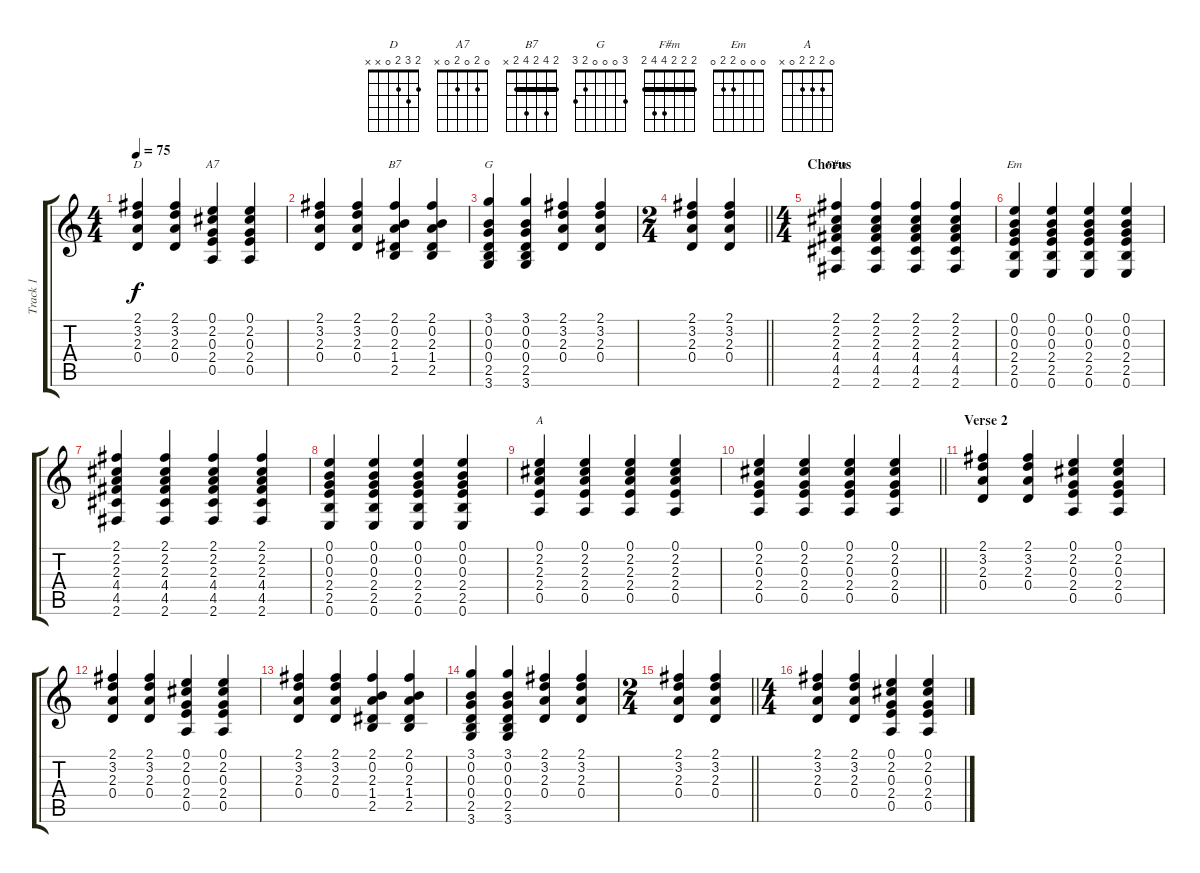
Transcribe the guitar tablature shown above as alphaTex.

\track ("Track 1" "Track 1") {instrument acousticguitarnylon}
\staff {score tabs}
\tuning (E4 B3 G3 D3 A2 E2) {hide}
\chord ("D" 2 3 2 0 x x) {barre 0}
\chord ("A7" 0 2 0 2 0 x)
\chord ("B7" 2 4 2 4 2 x) {barre 2}
\chord ("G" 3 0 0 0 2 3)
\chord ("F#m" 2 2 2 4 4 2) {barre 2}
\chord ("Em" 0 0 0 2 2 0)
\chord ("A" 0 2 2 2 0 x)
\ts (4 4)
\tempo 75
\clef g2
\ks c
(2.1 3.2 2.3 0.4).4{ch "D" dy f} (2.1 3.2 2.3 0.4).4 (0.1 2.2 0.3 2.4 0.5).4{ch "A7"} (0.1 2.2 0.3 2.4 0.5).4 |
(2.1 3.2 2.3 0.4).4 (2.1 3.2 2.3 0.4).4 (2.1 0.2 2.3 1.4 2.5).4{ch "B7"} (2.1 0.2 2.3 1.4 2.5).4 |
(3.1 0.2 0.3 0.4 2.5 3.6).4{ch "G"} (3.1 0.2 0.3 0.4 2.5 3.6).4 (2.1 3.2 2.3 0.4).4 (2.1 3.2 2.3 0.4).4 |
\ts (2 4)
\barLineRight lightlight
(2.1 3.2 2.3 0.4).4 (2.1 3.2 2.3 0.4).4 |
\ts (4 4)
\section ("" "Chorus")
(2.1 2.2 2.3 4.4 4.5 2.6).4{ch "F#m"} (2.1 2.2 2.3 4.4 4.5 2.6).4 (2.1 2.2 2.3 4.4 4.5 2.6).4 (2.1 2.2 2.3 4.4 4.5 2.6).4 |
(0.1 0.2 0.3 2.4 2.5 0.6).4{ch "Em"} (0.1 0.2 0.3 2.4 2.5 0.6).4 (0.1 0.2 0.3 2.4 2.5 0.6).4 (0.1 0.2 0.3 2.4 2.5 0.6).4 |
(2.1 2.2 2.3 4.4 4.5 2.6).4 (2.1 2.2 2.3 4.4 4.5 2.6).4 (2.1 2.2 2.3 4.4 4.5 2.6).4 (2.1 2.2 2.3 4.4 4.5 2.6).4 |
(0.1 0.2 0.3 2.4 2.5 0.6).4 (0.1 0.2 0.3 2.4 2.5 0.6).4 (0.1 0.2 0.3 2.4 2.5 0.6).4 (0.1 0.2 0.3 2.4 2.5 0.6).4 |
(0.1 2.2 2.3 2.4 0.5).4{ch "A"} (0.1 2.2 2.3 2.4 0.5).4 (0.1 2.2 2.3 2.4 0.5).4 (0.1 2.2 2.3 2.4 0.5).4 |
\barLineRight lightlight
(0.1 2.2 0.3 2.4 0.5).4 (0.1 2.2 0.3 2.4 0.5).4 (0.1 2.2 0.3 2.4 0.5).4 (0.1 2.2 0.3 2.4 0.5).4 |
\section ("" "Verse 2")
(2.1 3.2 2.3 0.4).4 (2.1 3.2 2.3 0.4).4 (0.1 2.2 0.3 2.4 0.5).4 (0.1 2.2 0.3 2.4 0.5).4 |
(2.1 3.2 2.3 0.4).4 (2.1 3.2 2.3 0.4).4 (0.1 2.2 0.3 2.4 0.5).4 (0.1 2.2 0.3 2.4 0.5).4 |
(2.1 3.2 2.3 0.4).4 (2.1 3.2 2.3 0.4).4 (2.1 0.2 2.3 1.4 2.5).4 (2.1 0.2 2.3 1.4 2.5).4 |
(3.1 0.2 0.3 0.4 2.5 3.6).4 (3.1 0.2 0.3 0.4 2.5 3.6).4 (2.1 3.2 2.3 0.4).4 (2.1 3.2 2.3 0.4).4 |
\ts (2 4)
\barLineRight lightlight
(2.1 3.2 2.3 0.4).4 (2.1 3.2 2.3 0.4).4 |
\ts (4 4)
(2.1 3.2 2.3 0.4).4 (2.1 3.2 2.3 0.4).4 (0.1 2.2 0.3 2.4 0.5).4 (0.1 2.2 0.3 2.4 0.5).4
